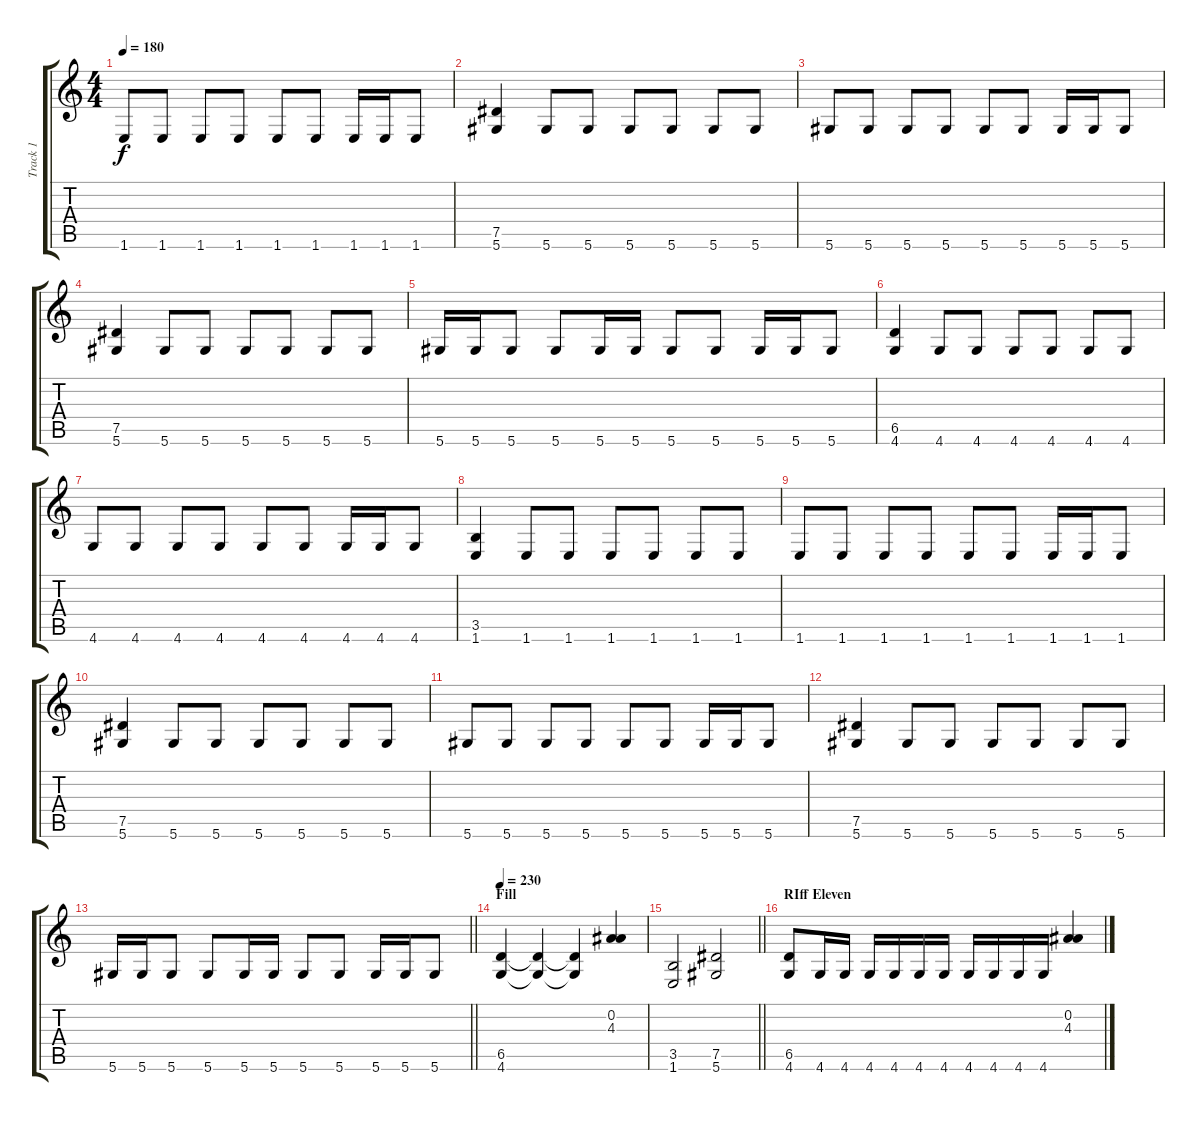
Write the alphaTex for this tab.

\track ("Track 1" "Track 1") {instrument distortionguitar}
\staff {score tabs}
\tuning (Eb4 Bb3 Gb3 Db3 Ab2 Eb2) {hide}
\ts (4 4)
\tempo 180
\clef g2
\ks c
1.6.8{dy f} 1.6.8 1.6.8 1.6.8 1.6.8 1.6.8 1.6.16 1.6.16 1.6.8 |
(7.5 5.6).4 5.6.8 5.6.8 5.6.8 5.6.8 5.6.8 5.6.8 |
5.6.8 5.6.8 5.6.8 5.6.8 5.6.8 5.6.8 5.6.16 5.6.16 5.6.8 |
(7.5 5.6).4 5.6.8 5.6.8 5.6.8 5.6.8 5.6.8 5.6.8 |
5.6.16 5.6.16 5.6.8 5.6.8 5.6.16 5.6.16 5.6.8 5.6.8 5.6.16 5.6.16 5.6.8 |
(6.5 4.6).4 4.6.8 4.6.8 4.6.8 4.6.8 4.6.8 4.6.8 |
4.6.8 4.6.8 4.6.8 4.6.8 4.6.8 4.6.8 4.6.16 4.6.16 4.6.8 |
(3.5 1.6).4 1.6.8 1.6.8 1.6.8 1.6.8 1.6.8 1.6.8 |
1.6.8 1.6.8 1.6.8 1.6.8 1.6.8 1.6.8 1.6.16 1.6.16 1.6.8 |
(7.5 5.6).4 5.6.8 5.6.8 5.6.8 5.6.8 5.6.8 5.6.8 |
5.6.8 5.6.8 5.6.8 5.6.8 5.6.8 5.6.8 5.6.16 5.6.16 5.6.8 |
(7.5 5.6).4 5.6.8 5.6.8 5.6.8 5.6.8 5.6.8 5.6.8 |
\barLineRight lightlight
5.6.16 5.6.16 5.6.8 5.6.8 5.6.16 5.6.16 5.6.8 5.6.8 5.6.16 5.6.16 5.6.8 |
\section ("" "Fill")
\tempo 230
(6.5 4.6).4 (6.5{t} 4.6{t}).4 (6.5{t} 4.6{t}).4 (0.2 4.3).4 |
\barLineRight lightlight
(3.5 1.6).2 (7.5 5.6).2 |
\section ("" "RIff Eleven")
(6.5 4.6).8 4.6.16 4.6.16 4.6.16 4.6.16 4.6.16 4.6.16 4.6.16 4.6.16 4.6.16 4.6.16 (0.2 4.3).4
